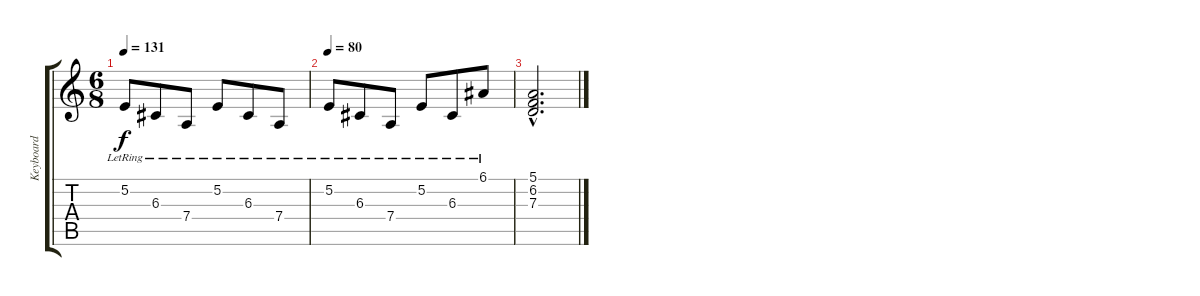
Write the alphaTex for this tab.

\track ("Keyboard" "Keyboard") {instrument acousticgrandpiano}
\staff {score tabs}
\tuning (E4 B3 G3 D3 A2 E2) {hide}
\ts (6 8)
\tempo 131
\clef g2
\ks c
5.2{lr}.8{dy f} 6.3{lr}.8 7.4{lr}.8 5.2{lr}.8 6.3{lr}.8 7.4{lr}.8 |
\tempo 80
5.2{lr}.8 6.3{lr}.8 7.4{lr}.8 5.2{lr}.8 6.3{lr}.8 6.1{lr}.8 |
(5.1{hac} 6.2{hac} 7.3{hac}).2{d}
